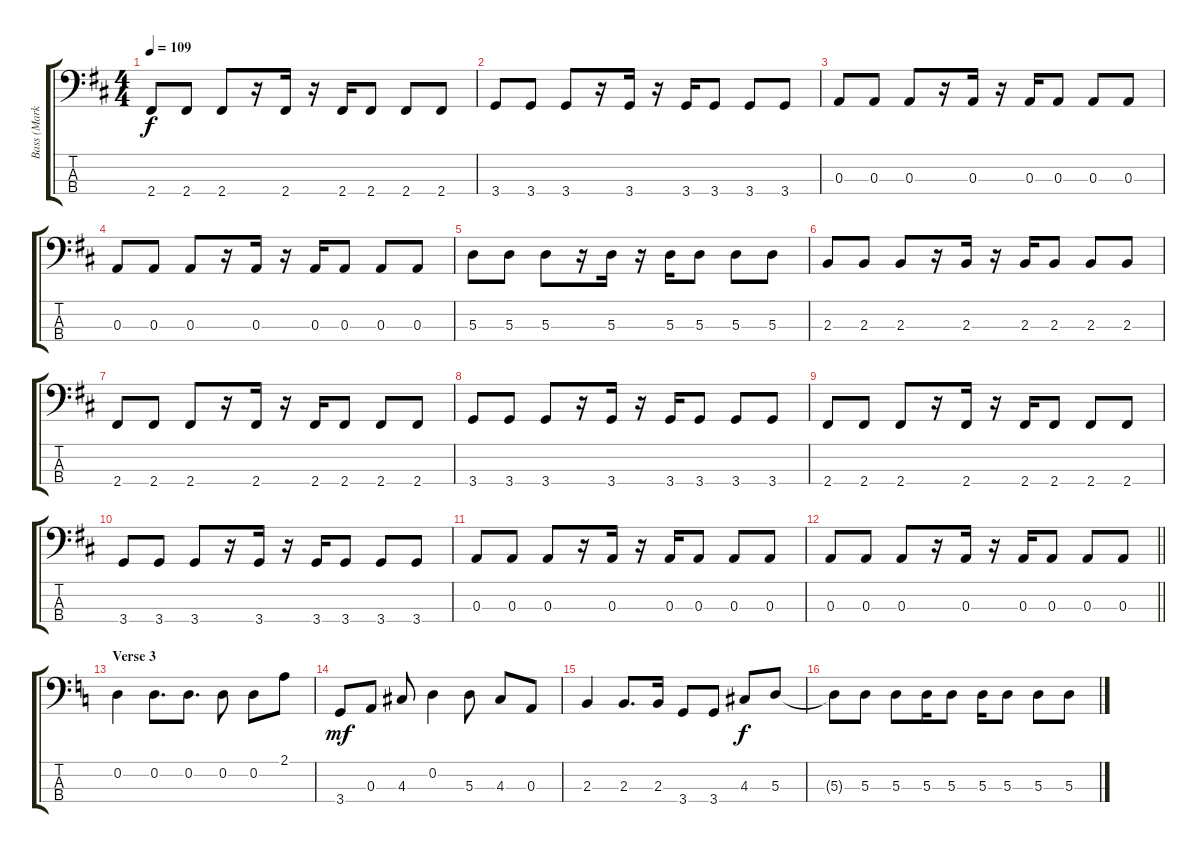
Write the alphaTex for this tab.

\track ("Bass (Mark Hamilton)" "Bass (Mark") {instrument electricbassfinger}
\staff {score tabs}
\tuning (G2 D2 A1 E1) {hide}
\ts (4 4)
\tempo 109
\clef f4
\ks d
2.4.8{dy f} 2.4.8 2.4.8 r.16 2.4.16 r.16 2.4.16 2.4.8 2.4.8 2.4.8 |
3.4.8 3.4.8 3.4.8 r.16 3.4.16 r.16 3.4.16 3.4.8 3.4.8 3.4.8 |
0.3.8 0.3.8 0.3.8 r.16 0.3.16 r.16 0.3.16 0.3.8 0.3.8 0.3.8 |
0.3.8 0.3.8 0.3.8 r.16 0.3.16 r.16 0.3.16 0.3.8 0.3.8 0.3.8 |
5.3.8 5.3.8 5.3.8 r.16 5.3.16 r.16 5.3.16 5.3.8 5.3.8 5.3.8 |
2.3.8 2.3.8 2.3.8 r.16 2.3.16 r.16 2.3.16 2.3.8 2.3.8 2.3.8 |
2.4.8 2.4.8 2.4.8 r.16 2.4.16 r.16 2.4.16 2.4.8 2.4.8 2.4.8 |
3.4.8 3.4.8 3.4.8 r.16 3.4.16 r.16 3.4.16 3.4.8 3.4.8 3.4.8 |
2.4.8 2.4.8 2.4.8 r.16 2.4.16 r.16 2.4.16 2.4.8 2.4.8 2.4.8 |
3.4.8 3.4.8 3.4.8 r.16 3.4.16 r.16 3.4.16 3.4.8 3.4.8 3.4.8 |
0.3.8 0.3.8 0.3.8 r.16 0.3.16 r.16 0.3.16 0.3.8 0.3.8 0.3.8 |
\barLineRight lightlight
0.3.8 0.3.8 0.3.8 r.16 0.3.16 r.16 0.3.16 0.3.8 0.3.8 0.3.8 |
\section ("" "Verse 3")
\ks c
0.2.4 0.2.8{d} 0.2.8{d} 0.2.8 0.2.8 2.1.8 |
3.4.8{dy mf} 0.3.8 4.3.8 0.2.4 5.3.8 4.3.8 0.3.8 |
2.3.4 2.3.8{d} 2.3.16 3.4.8 3.4.8 4.3.8{dy f} 5.3.8 |
5.3{t}.8 5.3.8 5.3.8 5.3.16 5.3.8 5.3.16 5.3.8 5.3.8 5.3.8
